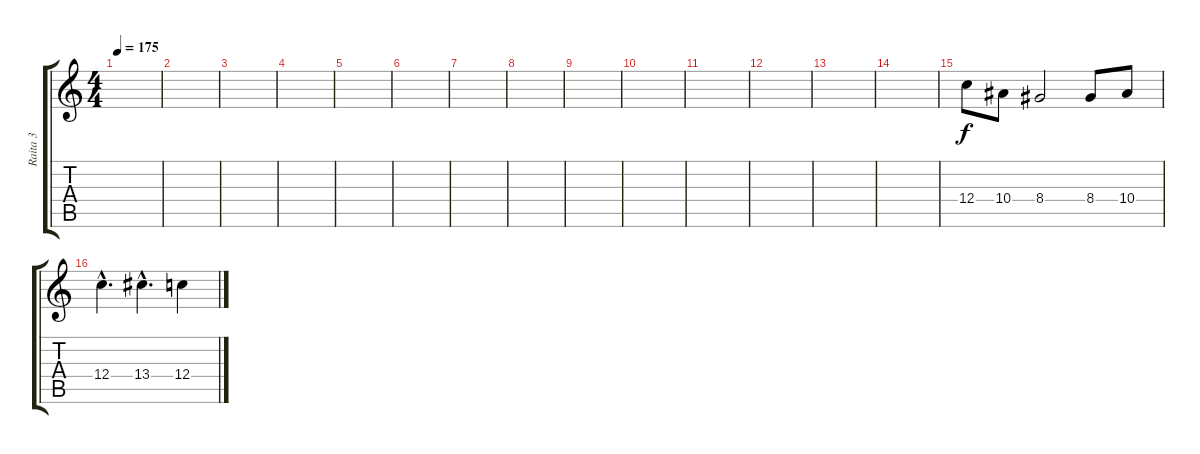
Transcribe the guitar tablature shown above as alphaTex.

\track ("Raita 3" "Raita 3") {instrument distortionguitar}
\staff {score tabs}
\tuning (E4 C4 G3 C3 G2 C2) {hide}
\ts (4 4)
\tempo 175
\clef g2
\ks c
|
|
|
|
|
|
|
|
|
|
|
|
|
|
12.4.8 10.4.8 8.4.2 8.4.8 10.4.8 |
12.4{hac}.4{d} 13.4{hac}.4{d} 12.4.4
